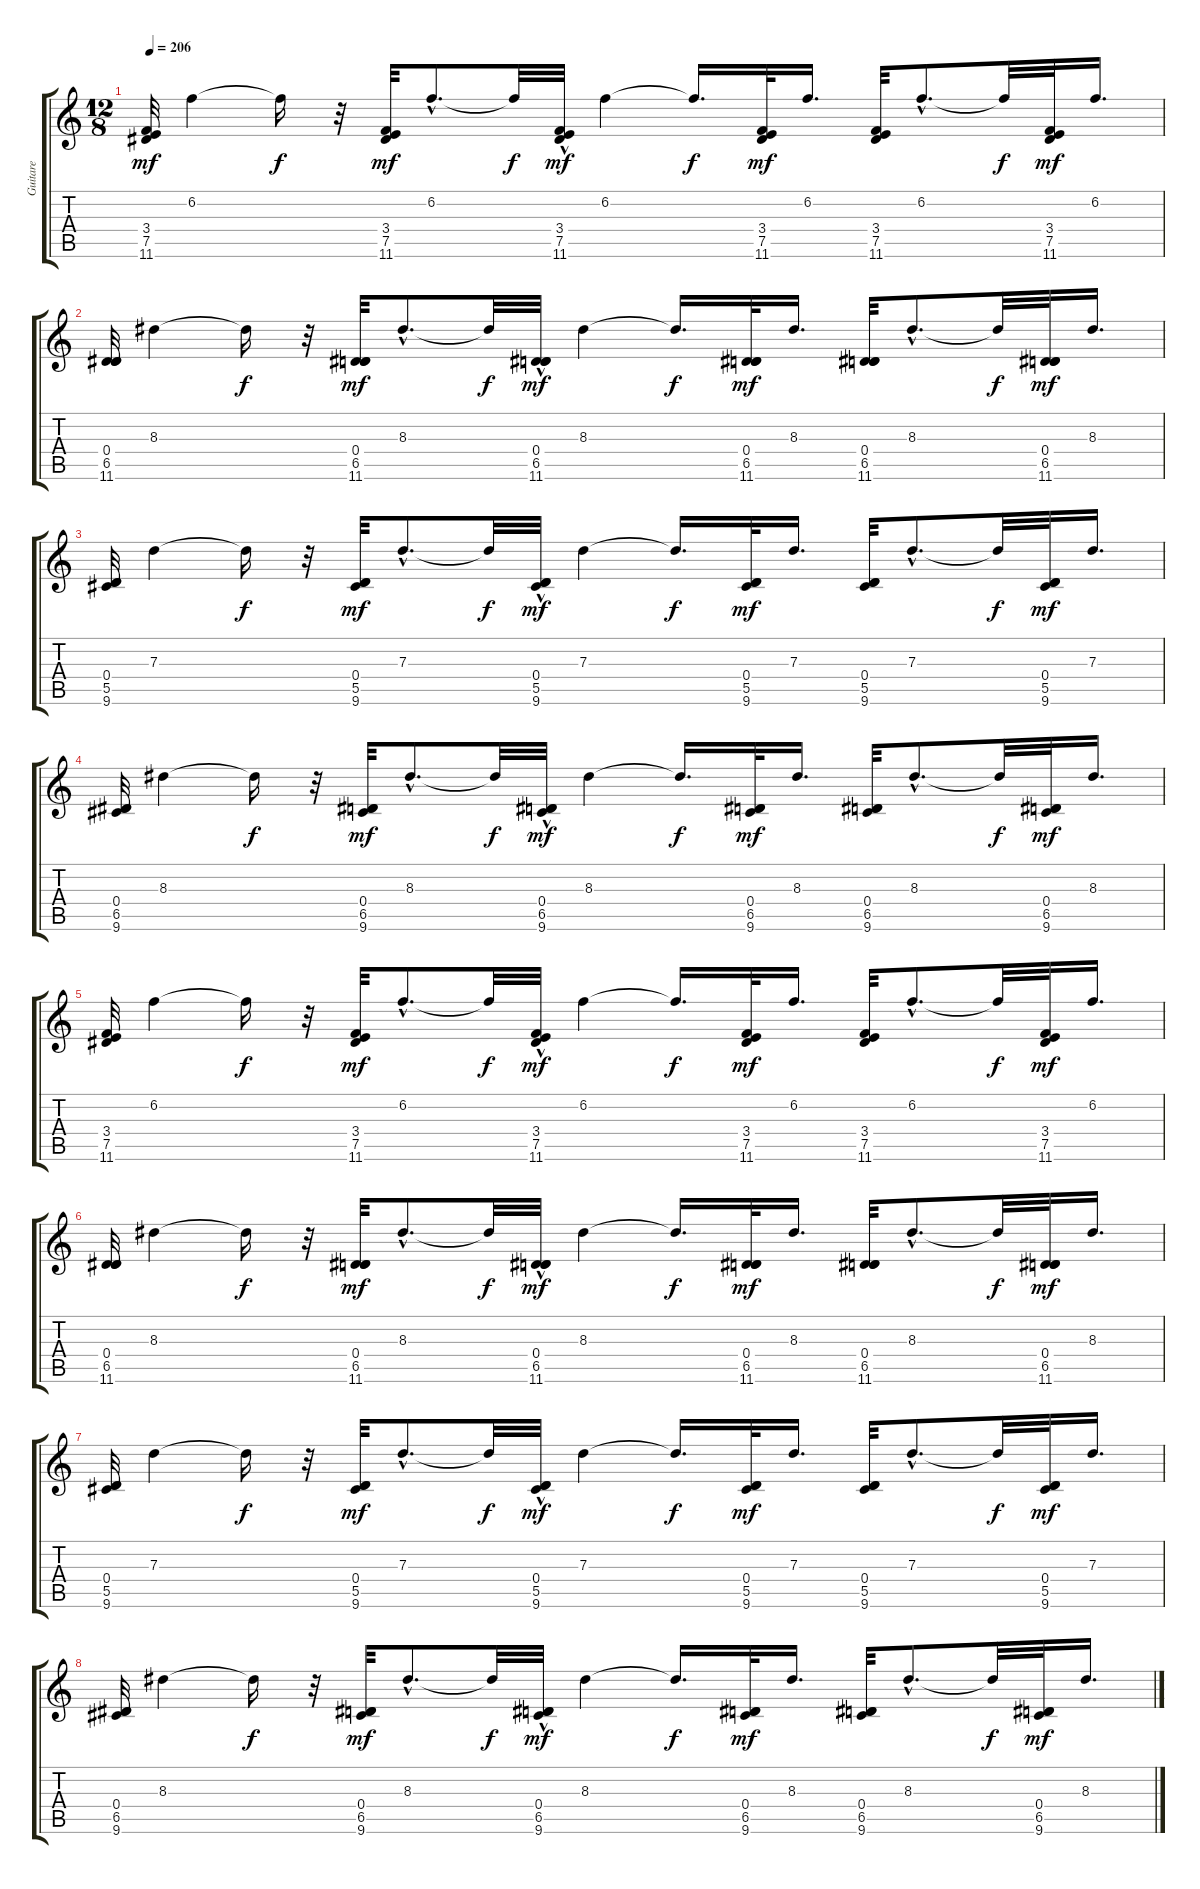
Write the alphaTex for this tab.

\track ("Guitare" "Guitare") {instrument acousticguitarsteel}
\staff {score tabs}
\tuning (E4 B3 G3 D3 A2 E2) {hide}
\ts (12 8)
\tempo 206
\clef g2
\ks c
(3.4 7.5 11.6).32{dy mf} 6.2.4 6.2{t}.16{dy f} r.32 (3.4 7.5 11.6).32{dy mf} 6.2{hac}.8{d} 6.2{t}.32{dy f} (3.4{hac} 7.5{hac} 11.6{hac}).32{dy mf} 6.2.4 6.2{t}.16{d dy f} (3.4 7.5 11.6).32{dy mf} 6.2.16{d} (3.4 7.5 11.6).32 6.2{hac}.8{d} 6.2{t}.32{dy f} (3.4 7.5 11.6).32{dy mf} 6.2.16{d} |
(0.4 6.5 11.6).32 8.3.4 8.3{t}.16{dy f} r.32 (0.4 6.5 11.6).32{dy mf} 8.3{hac}.8{d} 8.3{t}.32{dy f} (0.4{hac} 6.5{hac} 11.6{hac}).32{dy mf} 8.3.4 8.3{t}.16{d dy f} (0.4 6.5 11.6).32{dy mf} 8.3.16{d} (0.4 6.5 11.6).32 8.3{hac}.8{d} 8.3{t}.32{dy f} (0.4 6.5 11.6).32{dy mf} 8.3.16{d} |
(0.4 5.5 9.6).32 7.3.4 7.3{t}.16{dy f} r.32 (0.4 5.5 9.6).32{dy mf} 7.3{hac}.8{d} 7.3{t}.32{dy f} (0.4{hac} 5.5{hac} 9.6{hac}).32{dy mf} 7.3.4 7.3{t}.16{d dy f} (0.4 5.5 9.6).32{dy mf} 7.3.16{d} (0.4 5.5 9.6).32 7.3{hac}.8{d} 7.3{t}.32{dy f} (0.4 5.5 9.6).32{dy mf} 7.3.16{d} |
(0.4 6.5 9.6).32 8.3.4 8.3{t}.16{dy f} r.32 (0.4 6.5 9.6).32{dy mf} 8.3{hac}.8{d} 8.3{t}.32{dy f} (0.4{hac} 6.5{hac} 9.6{hac}).32{dy mf} 8.3.4 8.3{t}.16{d dy f} (0.4 6.5 9.6).32{dy mf} 8.3.16{d} (0.4 6.5 9.6).32 8.3{hac}.8{d} 8.3{t}.32{dy f} (0.4 6.5 9.6).32{dy mf} 8.3.16{d} |
(3.4 7.5 11.6).32 6.2.4 6.2{t}.16{dy f} r.32 (3.4 7.5 11.6).32{dy mf} 6.2{hac}.8{d} 6.2{t}.32{dy f} (3.4{hac} 7.5{hac} 11.6{hac}).32{dy mf} 6.2.4 6.2{t}.16{d dy f} (3.4 7.5 11.6).32{dy mf} 6.2.16{d} (3.4 7.5 11.6).32 6.2{hac}.8{d} 6.2{t}.32{dy f} (3.4 7.5 11.6).32{dy mf} 6.2.16{d} |
(0.4 6.5 11.6).32 8.3.4 8.3{t}.16{dy f} r.32 (0.4 6.5 11.6).32{dy mf} 8.3{hac}.8{d} 8.3{t}.32{dy f} (0.4{hac} 6.5{hac} 11.6{hac}).32{dy mf} 8.3.4 8.3{t}.16{d dy f} (0.4 6.5 11.6).32{dy mf} 8.3.16{d} (0.4 6.5 11.6).32 8.3{hac}.8{d} 8.3{t}.32{dy f} (0.4 6.5 11.6).32{dy mf} 8.3.16{d} |
(0.4 5.5 9.6).32 7.3.4 7.3{t}.16{dy f} r.32 (0.4 5.5 9.6).32{dy mf} 7.3{hac}.8{d} 7.3{t}.32{dy f} (0.4{hac} 5.5{hac} 9.6{hac}).32{dy mf} 7.3.4 7.3{t}.16{d dy f} (0.4 5.5 9.6).32{dy mf} 7.3.16{d} (0.4 5.5 9.6).32 7.3{hac}.8{d} 7.3{t}.32{dy f} (0.4 5.5 9.6).32{dy mf} 7.3.16{d} |
(0.4 6.5 9.6).32 8.3.4 8.3{t}.16{dy f} r.32 (0.4 6.5 9.6).32{dy mf} 8.3{hac}.8{d} 8.3{t}.32{dy f} (0.4{hac} 6.5{hac} 9.6{hac}).32{dy mf} 8.3.4 8.3{t}.16{d dy f} (0.4 6.5 9.6).32{dy mf} 8.3.16{d} (0.4 6.5 9.6).32 8.3{hac}.8{d} 8.3{t}.32{dy f} (0.4 6.5 9.6).32{dy mf} 8.3.16{d}
